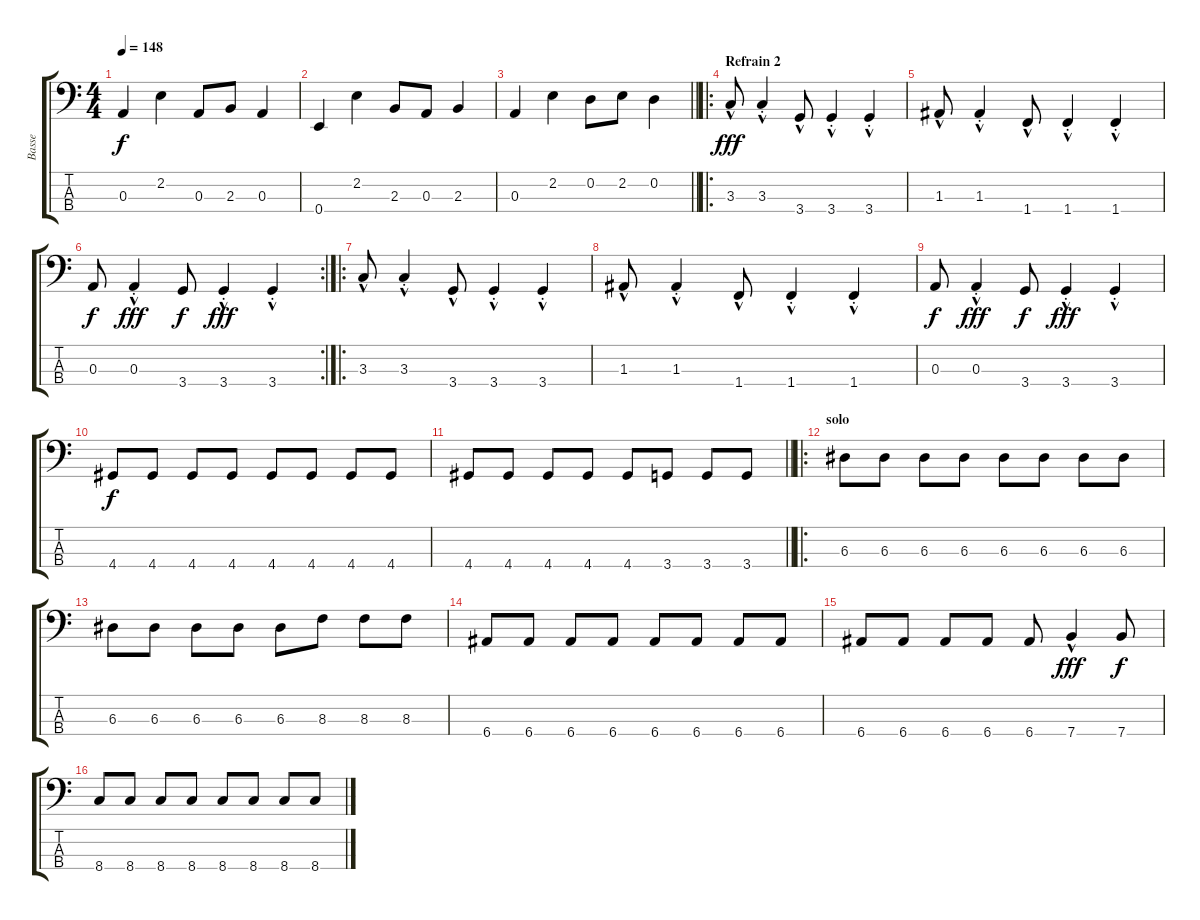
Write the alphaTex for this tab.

\track ("Basse" "Basse") {instrument electricbasspick}
\staff {score tabs}
\tuning (G2 D2 A1 E1) {hide}
\ts (4 4)
\tempo 148
\clef f4
\ks c
0.3.4{dy f} 2.2.4 0.3.8 2.3.8 0.3.4 |
0.4.4 2.2.4 2.3.8 0.3.8 2.3.4 |
\barLineRight lightlight
0.3.4 2.2.4 0.2.8 2.2.8 0.2.4 |
\ro
\section ("" "Refrain 2")
3.3{hac}.8{dy fff} 3.3{hac st}.4 3.4{hac}.8 3.4{hac st}.4 3.4{hac st}.4 |
1.3{hac}.8 1.3{hac st}.4 1.4{hac}.8 1.4{hac st}.4 1.4{hac st}.4 |
\rc 2
0.3.8{dy f} 0.3{hac st}.4{dy fff} 3.4.8{dy f} 3.4{hac st}.4{dy fff} 3.4{hac st}.4 |
\ro
3.3{hac}.8 3.3{hac st}.4 3.4{hac}.8 3.4{hac st}.4 3.4{hac st}.4 |
1.3{hac}.8 1.3{hac st}.4 1.4{hac}.8 1.4{hac st}.4 1.4{hac st}.4 |
0.3.8{dy f} 0.3{hac st}.4{dy fff} 3.4.8{dy f} 3.4{hac st}.4{dy fff} 3.4{hac st}.4 |
4.4.8{dy f} 4.4.8 4.4.8 4.4.8 4.4.8 4.4.8 4.4.8 4.4.8 |
\barLineRight lightlight
4.4.8 4.4.8 4.4.8 4.4.8 4.4.8 3.4.8 3.4.8 3.4.8 |
\ro
\section ("" "solo")
6.3.8 6.3.8 6.3.8 6.3.8 6.3.8 6.3.8 6.3.8 6.3.8 |
6.3.8 6.3.8 6.3.8 6.3.8 6.3.8 8.3.8 8.3.8 8.3.8 |
6.4.8 6.4.8 6.4.8 6.4.8 6.4.8 6.4.8 6.4.8 6.4.8 |
6.4.8 6.4.8 6.4.8 6.4.8 6.4.8 7.4{hac}.4{dy fff} 7.4.8{dy f} |
8.4.8 8.4.8 8.4.8 8.4.8 8.4.8 8.4.8 8.4.8 8.4.8
